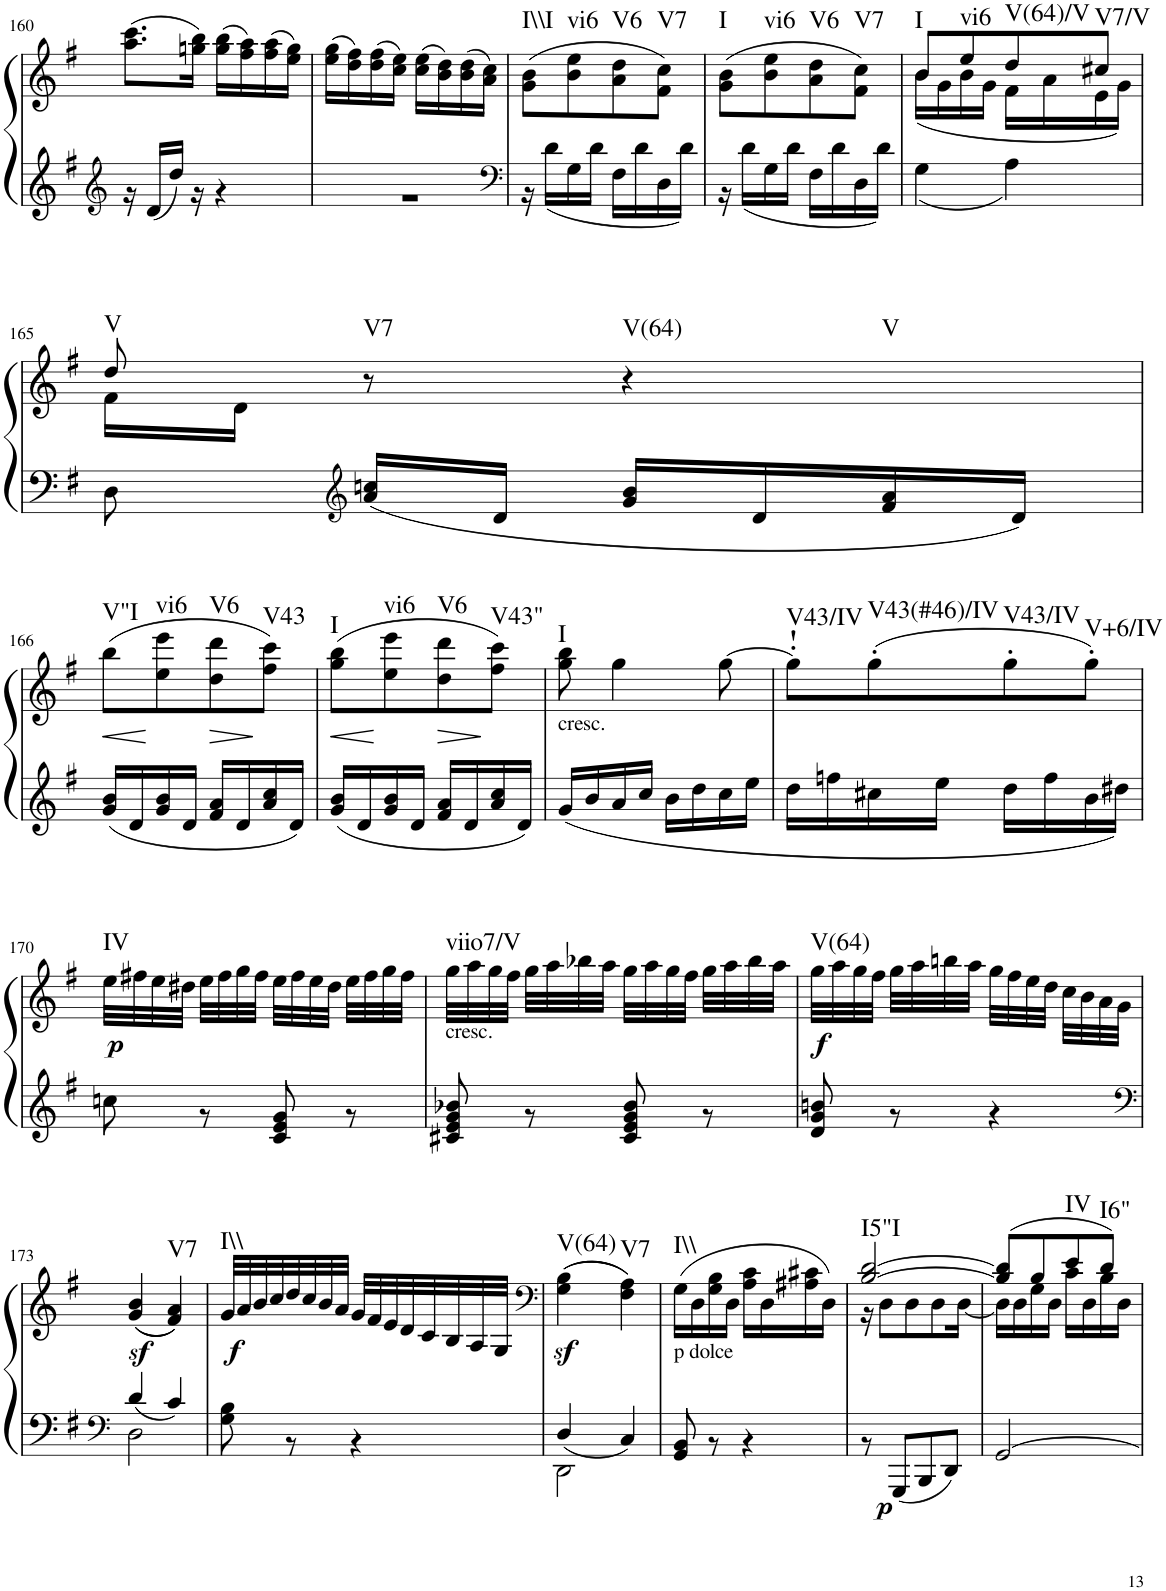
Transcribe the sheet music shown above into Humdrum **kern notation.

**kern	**kern	**dynam	**harte
*part1	*part1	*part1	*part1
*staff2	*staff1	*staff1/2	*
*I"Piano	*	*	*
*I'Pno	*	*	*
!!LO:PB:g=z
*clefG2	*clefG2	*	*
*k[f#]	*k[f#]	*	*
*G:	*G:	*	*
*M2/4	*M2/4	*	*
=160	=160	=160	=160
*^	*	*	*
2ryy	16r	(8.aa\ 8.ccc\L	.	.
.	16d/LL	.	.	.
.	16dd/JJ	.	.	.
.	16r	16ggn\ 16bb\Jk)	.	.
.	4r	(16gg\ 16bb\LL	.	.
.	.	16ff#\ 16aa\)	.	.
.	.	(16ff#\ 16aa\	.	.
.	.	16ee\ 16gg\JJ)	.	.
=161	=161	=161	=161	=161
2ryy	2r	(16ee\ 16gg\LL	.	.
.	.	16dd\ 16ff#\)	.	.
.	.	(16dd\ 16ff#\	.	.
.	.	16cc\ 16ee\JJ)	.	.
.	.	(16cc\ 16ee\LL	.	.
.	.	16b\ 16dd\)	.	.
.	.	(16b\ 16dd\	.	.
.	.	16a\ 16cc\JJ)	.	.
=162	=162	=162	=162	=162
*clefF4	*	*	*	*
!	!	!	!	!LO:H:kt=I\\I
2ryy	16r	(8g\ 8b\L	.	N
.	16d\LL	.	.	.
!	!	!	!	!LO:H:kt=vi6
.	16G\	8b\ 8ee\	.	N
.	16d\JJ	.	.	.
!	!	!	!	!LO:H:kt=V6
.	16F#\LL	8a\ 8dd\	.	N
.	16d\	.	.	.
!	!	!	!	!LO:H:kt=V7
.	16D\	8f#\ 8cc\J)	.	N
.	16d\JJ	.	.	.
=163	=163	=163	=163	=163
!	!	!	!	!LO:H:kt=I
2ryy	16r	(8g\ 8b\L	.	N
.	16d\LL	.	.	.
!	!	!	!	!LO:H:kt=vi6
.	16G\	8b\ 8ee\	.	N
.	16d\JJ	.	.	.
!	!	!	!	!LO:H:kt=V6
.	16F#\LL	8a\ 8dd\	.	N
.	16d\	.	.	.
!	!	!	!	!LO:H:kt=V7
.	16D\	8f#\ 8cc\J)	.	N
.	16d\JJ	.	.	.
=164	=164	=164	=164	=164
*	*	*^	*	*
!	!	!	!	!	!LO:H:kt=I
2ryy	4G\	8b/L	(16b\LL	.	N
.	.	.	16g\	.	.
!	!	!	!	!	!LO:H:kt=vi6
.	.	8ee/	16b\	.	N
.	.	.	16g\JJ	.	.
!	!	!	!	!	!LO:H:kt=V(64)/V
.	4A\	8dd/	16f#\LL	.	N
.	.	.	16a\	.	.
!	!	!	!	!	!LO:H:kt=V7/V
.	.	8cc#X/J	16e\	.	N
.	.	.	16g\JJ)	.	.
!!LO:LB:g=z	!!
=165	=165	=165	=165	=165	=165
!	!	!	!	!	!LO:H:kt=V
2ryy	8D\	8dd/	16f#\LL	.	N
.	.	.	16d\JJ	.	.
*clefG2	*	*	*	*	*
!	!	!	!	!	!LO:H:kt=V7
.	16a/ 16ccn/LL	8r	4.ryy	.	N
.	16d/JJ	.	.	.	.
!	!	!	!	!	!LO:H:n=1:kt=V(64)
!	!	!	!	!	!LO:H:n=2:kt=V
.	16g/ 16b/LL	4r	.	.	N N
.	16d/	.	.	.	.
.	16f#/ 16a/	.	.	.	.
.	16d/JJ	.	.	.	.
*	*	*v	*v	*	*
!!LO:LB:g=z
=166	=166	=166	=166	=166
!	!	!	!LO:HP:b	!LO:H:kt=V"I
2ryy	16g/ 16b/LL	(8bb\L	<	N
.	16d/	.	.	.
!	!	!	!	!LO:H:kt=vi6
.	16g/ 16b/	8ee\ 8eee\	[	N
.	16d/JJ	.	.	.
!	!	!	!LO:HP:b	!LO:H:kt=V6
.	16f#/ 16a/LL	8dd\ 8ddd\	>	N
.	16d/	.	.	.
!	!	!	!	!LO:H:kt=V43
.	16a/ 16cc/	8ff#\ 8ccc\J)	]	N
.	16d/JJ	.	.	.
=167	=167	=167	=167	=167
!	!	!	!LO:HP:b	!LO:H:kt=I
2ryy	16g/ 16b/LL	(8gg\ 8bb\L	<	N
.	16d/	.	.	.
!	!	!	!	!LO:H:kt=vi6
.	16g/ 16b/	8ee\ 8eee\	[	N
.	16d/JJ	.	.	.
!	!	!	!LO:HP:b	!LO:H:kt=V6
.	16f#/ 16a/LL	8dd\ 8ddd\	>	N
.	16d/	.	.	.
!	!	!	!	!LO:H:kt=V43"
.	16a/ 16cc/	8ff#\ 8ccc\J)	]	N
.	16d/JJ	.	.	.
=168	=168	=168	=168	=168
!	!	!LO:TX:b:t=cresc.	!	!LO:H:kt=I
2ryy	16g/LL	8gg\ 8bb\	.	N
.	16b/	.	.	.
.	16a/	4gg\	.	.
.	16cc/JJ	.	.	.
.	16b\LL	.	.	.
.	16dd\	.	.	.
.	16cc\	[8gg\	.	.
.	16ee\JJ	.	.	.
=169	=169	=169	=169	=169
!	!	!	!	!LO:H:kt=V43/IV
2ryy	16dd\LL	8gg'`\L]	.	N
.	16ffn\	.	.	.
!	!	!	!	!LO:H:kt=V43(#46)/IV
.	16cc#X\	(8gg'\	.	N
.	16ee\JJ	.	.	.
!	!	!	!	!LO:H:kt=V43/IV
.	16dd\LL	8gg'\	.	N
.	16ff\	.	.	.
!	!	!	!	!LO:H:kt=V+6/IV
.	16b\	8gg'\J)	.	N
.	16dd#X\JJ	.	.	.
!!LO:LB:g=z
=170	=170	=170	=170	=170
!	!	!	!LO:DY:b	!LO:H:kt=IV
2ryy	8ccn\	32ee\LLL	p	N
.	.	32ff#X\	.	.
.	.	32ee\	.	.
.	.	32dd#X\JJJ	.	.
.	8r	32ee\LLL	.	.
.	.	32ff#\	.	.
.	.	32gg\	.	.
.	.	32ff#\JJJ	.	.
.	8c/ 8e/ 8g/	32ee\LLL	.	.
.	.	32ff#\	.	.
.	.	32ee\	.	.
.	.	32dd#\JJJ	.	.
.	8r	32ee\LLL	.	.
.	.	32ff#\	.	.
.	.	32gg\	.	.
.	.	32ff#\JJJ	.	.
=171	=171	=171	=171	=171
!	!	!LO:TX:b:t=cresc.	!	!LO:H:kt=viio7/V
2ryy	8c#X/ 8e/ 8g/ 8b-X/	32gg\LLL	.	N
.	.	32aa\	.	.
.	.	32gg\	.	.
.	.	32ff#\JJJ	.	.
.	8r	32gg\LLL	.	.
.	.	32aa\	.	.
.	.	32bb-X\	.	.
.	.	32aa\JJJ	.	.
.	8c#/ 8e/ 8g/ 8b-/	32gg\LLL	.	.
.	.	32aa\	.	.
.	.	32gg\	.	.
.	.	32ff#\JJJ	.	.
.	8r	32gg\LLL	.	.
.	.	32aa\	.	.
.	.	32bb-\	.	.
.	.	32aa\JJJ	.	.
=172	=172	=172	=172	=172
!	!	!	!LO:DY:b	!LO:H:kt=V(64)
2ryy	8d/ 8g/ 8bn/	32gg\LLL	f	N
.	.	32aa\	.	.
.	.	32gg\	.	.
.	.	32ff#\JJJ	.	.
.	8r	32gg\LLL	.	.
.	.	32aa\	.	.
.	.	32bbn\	.	.
.	.	32aa\JJJ	.	.
.	4r	32gg\LLL	.	.
.	.	32ff#\	.	.
.	.	32ee\	.	.
.	.	32dd\JJJ	.	.
.	.	32cc\LLL	.	.
.	.	32b\	.	.
.	.	32a\	.	.
.	.	32g\JJJ	.	.
*v	*v	*	*	*
!!LO:LB:g=z
=173	=173	=173	=173
*clefF4	*	*	*
*^	*	*	*
*	*^	*	*	*
2ryy	4d/	2D\	((4g/z< 4b/z<	.	.
!	!	!	!	!	!LO:H:kt=V7
.	4c/	.	4f#/ 4a/))	.	N
*	*v	*v	*	*	*
=174	=174	=174	=174	=174
!	!	!	!LO:DY:b	!LO:H:kt=I\\
2ryy	8G\ 8B\	32g/LLL	f	N
.	.	32a/	.	.
.	.	32b/	.	.
.	.	32cc/	.	.
.	8r	32dd/	.	.
.	.	32cc/	.	.
.	.	32b/	.	.
.	.	32a/JJJ	.	.
.	4r	32g/LLL	.	.
.	.	32f#/	.	.
.	.	32e/	.	.
.	.	32d/	.	.
.	.	32c/	.	.
.	.	32B/	.	.
.	.	32A/	.	.
.	.	32G/JJJ	.	.
*v	*v	*	*	*
=175	=175	=175	=175
*	*clefF4	*	*
*^	*	*	*
*	*^	*	*	*
!	!	!	!	!LO:DY:b	!LO:H:kt=V(64)
2ryy	4D/	2DD\	((4G\ 4B\	sf	N
!	!	!	!	!	!LO:H:kt=V7
.	4C/	.	4F#\ 4A\))	.	N
*	*v	*v	*	*	*
=176	=176	=176	=176	=176
!	!	!LO:TX:b:t=p dolce	!	!LO:H:kt=I\\
2ryy	8GG/ 8BB/	(16G\LL	.	N
.	.	16D\	.	.
.	8r	16G\ 16B\	.	.
.	.	16D\JJ	.	.
.	4r	16A\ 16c\LL	.	.
.	.	16D\	.	.
.	.	16A#X\ 16c#X\	.	.
.	.	16D\JJ)	.	.
=177	=177	=177	=177	=177
*	*	*^	*	*
!	!	!	!	!LO:DY:b=2	!LO:H:kt=I5"I
2ryy	8r	[2B/ [2d/	16r	p	N
.	.	.	8D\L	.	.
.	8GGG/L	.	.	.	.
.	.	.	8D\	.	.
.	8BBB/	.	.	.	.
.	.	.	8D\	.	.
.	8DD/J	.	.	.	.
.	.	.	[16D\Jk	.	.
=178	=178	=178	=178	=178	=178
2ryy	[2GG/	(8B/] 8d/]L	16D\LL]	.	.
.	.	.	16D\	.	.
.	.	8B/	16G\	.	.
.	.	.	16D\JJ	.	.
!	!	!	!	!	!LO:H:kt=IV
.	.	8e/	16c\LL	.	N
.	.	.	16D\	.	.
!	!	!	!	!	!LO:H:kt=I6"
.	.	8d/J)	16B\	.	N
.	.	.	16D\JJ	.	.
*v	*v	*	*	*	*
*	*v	*v	*	*
=	=	=	=
*-	*-	*-	*-
